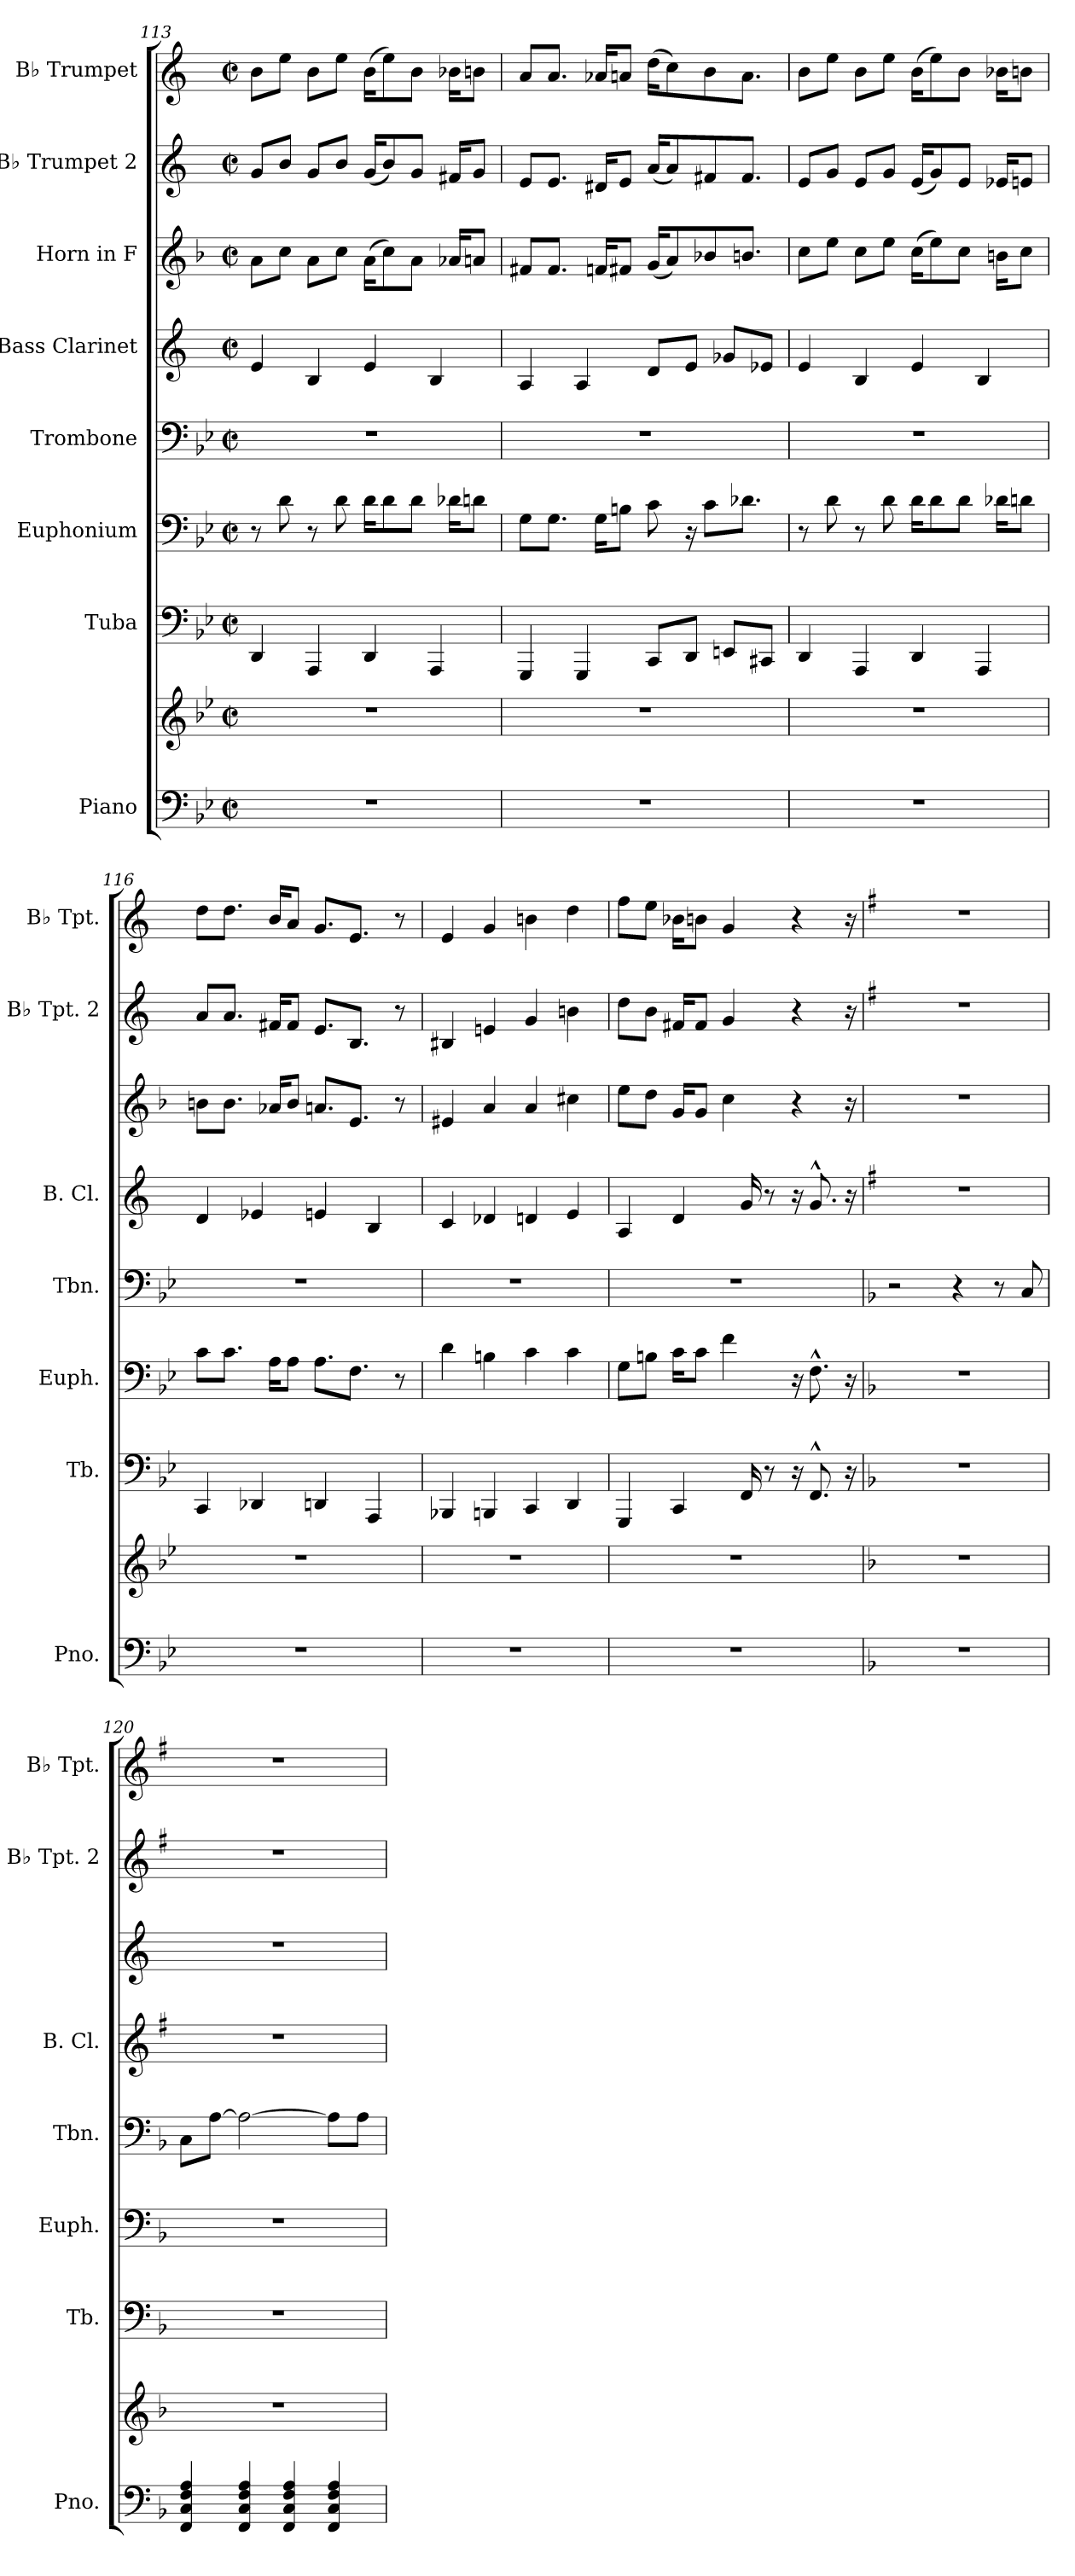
**kern	**kern	**kern	**kern	**kern	**kern	**kern	**kern	**kern
*part8	*part8	*part7	*part6	*part5	*part4	*part3	*part2	*part1
*staff9	*staff8	*staff7	*staff6	*staff5	*staff4	*staff3	*staff2	*staff1
*I"Piano	*	*I"Tuba	*I"Euphonium	*I"Trombone	*I"Bass Clarinet	*I"Horn in F	*I"B♭ Trumpet 2	*I"B♭ Trumpet
*I'Pno.	*	*I'Tb.	*I'Euph.	*I'Tbn.	*I'B. Cl.	*	*I'B♭ Tpt. 2	*I'B♭ Tpt.
!!LO:PB:g=z
*clefF4	*clefG2	*clefF4	*clefF4	*clefF4	*clefG2	*clefG2	*clefG2	*clefG2
*	*	*	*	*	*ITrd1c2	*ITrd4c7	*ITrd1c2	*ITrd1c2
*k[b-e-]	*k[b-e-]	*k[b-e-]	*k[b-e-]	*k[b-e-]	*k[b-e-]	*k[b-e-]	*k[b-e-]	*k[b-e-]
*M2/2	*M2/2	*M2/2	*M2/2	*M2/2	*M2/2	*M2/2	*M2/2	*M2/2
*met(c|)	*met(c|)	*met(c|)	*met(c|)	*met(c|)	*met(c|)	*met(c|)	*met(c|)	*met(c|)
=113	=113	=113	=113	=113	=113	=113	=113	=113
1r	1r	4DD/	8r	1r	4d/	8d\L	8f/L	8a\L
.	.	.	8d\	.	.	8f\J	8a/J	8dd\J
.	.	4AAA/	8r	.	4A/	8d\L	8f/L	8a\L
.	.	.	8d\	.	.	8f\J	8a/J	8dd\J
.	.	4DD/	16d\KL	.	4d/	(<16d\KL	(<16f/KL	(>16a\KL
.	.	.	8d\	.	.	8f\)	8a/)	8dd\)
.	.	.	8d\J	.	.	8d\J	8f/J	8a\J
.	.	4AAA/	.	.	4A/	.	.	.
.	.	.	16d-X\KL	.	.	16d-X/KL	16en/KL	16a-X\KL
.	.	.	8dn\J	.	.	8dn/J	8f/J	8an\J
=114	=114	=114	=114	=114	=114	=114	=114	=114
1r	1r	4GGG/	8G\L	1r	4G/	8Bn/L	8d/L	8g/L
.	.	.	8.G\J	.	.	8.B/J	8.d/J	8.g/J
.	.	4GGG/	.	.	4G/	.	.	.
.	.	.	16G\KL	.	.	16B-X/KL	16c#X/KL	16g-X/KL
.	.	.	8Bn\J	.	.	8Bn/J	8d/J	8gn/J
.	.	8CC/L	8c\	.	8c/L	(<16c/KL	(<16g/KL	(>16cc\KL
.	.	.	.	.	.	8d/)	8g/)	8b-\)
.	.	8DD/J	16r	.	8d/J	.	.	.
.	.	.	8c\L	.	.	8e-X/	8en/	8a\
.	.	8EEn/L	.	.	8f-X/L	.	.	.
.	.	.	8.d-X\J	.	.	8.en/J	8.e/J	8.g\J
.	.	8CC#X/J	.	.	8d-X/J	.	.	.
!!LO:PB:g=z
=115	=115	=115	=115	=115	=115	=115	=115	=115
1r	1r	4DD/	8r	1r	4d/	8f\L	8d/L	8a\L
.	.	.	8d\	.	.	8a\J	8f/J	8dd\J
.	.	4AAA/	8r	.	4A/	8f\L	8d/L	8a\L
.	.	.	8d\	.	.	8a\J	8f/J	8dd\J
.	.	4DD/	16d\KL	.	4d/	(<16f\KL	(<16d/KL	(>16a\KL
.	.	.	8d\	.	.	8a\)	8f/)	8dd\)
.	.	.	8d\J	.	.	8f\J	8d/J	8a\J
.	.	4AAA/	.	.	4A/	.	.	.
.	.	.	16d-X\KL	.	.	16en\KL	16d-X/KL	16a-X\KL
.	.	.	8dn\J	.	.	8f\J	8dn/J	8an\J
=116	=116	=116	=116	=116	=116	=116	=116	=116
1r	1r	4CC/	8c\L	1r	4c/	8en\L	8g/L	8cc\L
.	.	.	8.c\J	.	.	8.e\J	8.g/J	8.cc\J
.	.	4DD-X/	.	.	4d-X/	.	.	.
.	.	.	16A\KL	.	.	16d-X/KL	16en/KL	16a/KL
.	.	.	8A\J	.	.	8e/J	8e/J	8g/J
.	.	4DDn/	8.A\L	.	4dn/	8.dn/L	8.d/L	8.f/L
.	.	.	8.F\J	.	.	8.A/J	8.A/J	8.d/J
.	.	4AAA/	.	.	4A/	.	.	.
.	.	.	8r	.	.	8r	8r	8r
=117	=117	=117	=117	=117	=117	=117	=117	=117
1r	1r	4BBB-X/	4d\	1r	4B-/	4A#X/	4A#X/	4d/
.	.	4BBBn/	4Bn\	.	4c-X/	4d/	4dn/	4f/
.	.	4CC/	4c\	.	4cn/	4d/	4f/	4an\
.	.	4DD/	4c\	.	4d/	4f#X\	4an\	4cc\
!!LO:PB:g=z
=118	=118	=118	=118	=118	=118	=118	=118	=118
1r	1r	4GGG/	8G\L	1r	4G/	8a\L	8cc\L	8ee-\L
.	.	.	8Bn\J	.	.	8g\J	8a\J	8dd\J
.	.	4CC/	16c\KL	.	4c/	16c/KL	16en/KL	16a-X\KL
.	.	.	8c\J	.	.	8c/J	8e/J	8an\J
.	.	.	4f\	.	.	4f\	4f/	4f/
.	.	16FF/	.	.	16f/	.	.	.
.	.	8r	.	.	8r	.	.	.
.	.	16r	16r	.	16r	4r	4r	4r
.	.	8.FF^^/	8.F^^\	.	8.f^^/	.	.	.
.	.	16r	16r	.	16r	16r	16r	16r
=119	=119	=119	=119	=119	=119	=119	=119	=119
*k[b-]	*k[b-]	*k[b-]	*k[b-]	*k[b-]	*k[b-]	*k[b-]	*k[b-]	*k[b-]
*	*	*	*	*	*	*	*	*MM60
1r	1r	1r	1r	2r	1r	1r	1r	1r
.	.	.	.	4r	.	.	.	.
.	.	.	.	8r	.	.	.	.
.	.	.	.	8C/	.	.	.	.
=120	=120	=120	=120	=120	=120	=120	=120	=120
4FF/ 4C/ 4F/ 4A/	1r	1r	1r	8C\L	1r	1r	1r	1r
.	.	.	.	[8A\J	.	.	.	.
4FF/ 4C/ 4F/ 4A/	.	.	.	2A\_	.	.	.	.
4FF/ 4C/ 4F/ 4A/	.	.	.	.	.	.	.	.
4FF/ 4C/ 4F/ 4A/	.	.	.	8A\L]	.	.	.	.
.	.	.	.	8A\J	.	.	.	.
=	=	=	=	=	=	=	=	=
*-	*-	*-	*-	*-	*-	*-	*-	*-
